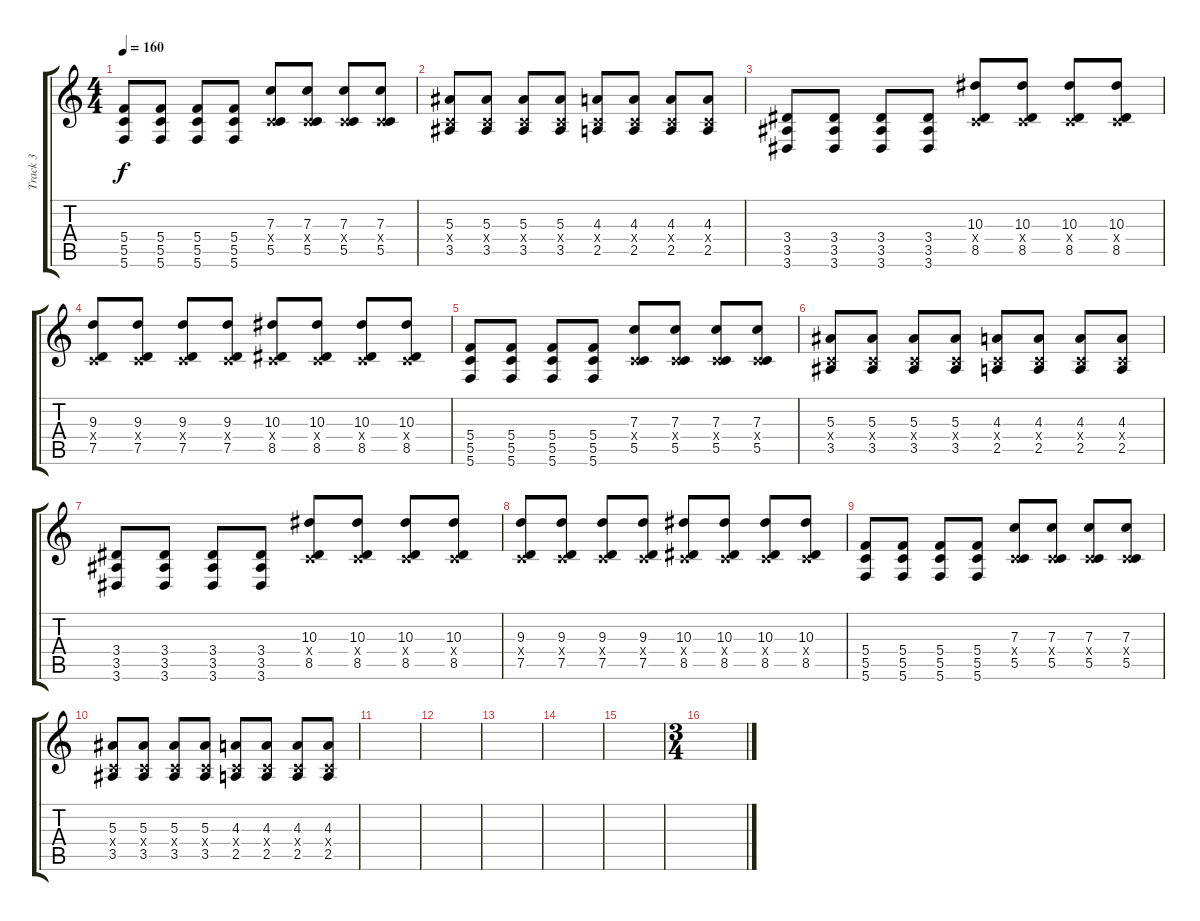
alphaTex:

\track ("Track 3" "Track 3") {instrument acousticguitarnylon}
\staff {score tabs}
\tuning (D4 A3 F3 C3 G2 C2) {hide}
\ts (4 4)
\tempo 160
\clef g2
\ks c
(5.4 5.5 5.6).8{dy f} (5.4 5.5 5.6).8 (5.4 5.5 5.6).8 (5.4 5.5 5.6).8 (7.3 0.4{x} 5.5).8 (7.3 0.4{x} 5.5).8 (7.3 0.4{x} 5.5).8 (7.3 0.4{x} 5.5).8 |
(5.3 0.4{x} 3.5).8 (5.3 0.4{x} 3.5).8 (5.3 0.4{x} 3.5).8 (5.3 0.4{x} 3.5).8 (4.3 0.4{x} 2.5).8 (4.3 0.4{x} 2.5).8 (4.3 0.4{x} 2.5).8 (4.3 0.4{x} 2.5).8 |
(3.4 3.5 3.6).8{instrument distortionguitar} (3.4 3.5 3.6).8 (3.4 3.5 3.6).8 (3.4 3.5 3.6).8 (10.3 0.4{x} 8.5).8 (10.3 0.4{x} 8.5).8 (10.3 0.4{x} 8.5).8 (10.3 0.4{x} 8.5).8 |
(9.3 0.4{x} 7.5).8 (9.3 0.4{x} 7.5).8 (9.3 0.4{x} 7.5).8 (9.3 0.4{x} 7.5).8 (10.3 0.4{x} 8.5).8 (10.3 0.4{x} 8.5).8 (10.3 0.4{x} 8.5).8 (10.3 0.4{x} 8.5).8 |
(5.4 5.5 5.6).8 (5.4 5.5 5.6).8 (5.4 5.5 5.6).8 (5.4 5.5 5.6).8 (7.3 0.4{x} 5.5).8 (7.3 0.4{x} 5.5).8 (7.3 0.4{x} 5.5).8 (7.3 0.4{x} 5.5).8 |
(5.3 0.4{x} 3.5).8 (5.3 0.4{x} 3.5).8 (5.3 0.4{x} 3.5).8 (5.3 0.4{x} 3.5).8 (4.3 0.4{x} 2.5).8 (4.3 0.4{x} 2.5).8 (4.3 0.4{x} 2.5).8 (4.3 0.4{x} 2.5).8 |
(3.4 3.5 3.6).8{instrument distortionguitar} (3.4 3.5 3.6).8 (3.4 3.5 3.6).8 (3.4 3.5 3.6).8 (10.3 0.4{x} 8.5).8 (10.3 0.4{x} 8.5).8 (10.3 0.4{x} 8.5).8 (10.3 0.4{x} 8.5).8 |
(9.3 0.4{x} 7.5).8 (9.3 0.4{x} 7.5).8 (9.3 0.4{x} 7.5).8 (9.3 0.4{x} 7.5).8 (10.3 0.4{x} 8.5).8 (10.3 0.4{x} 8.5).8 (10.3 0.4{x} 8.5).8 (10.3 0.4{x} 8.5).8 |
(5.4 5.5 5.6).8 (5.4 5.5 5.6).8 (5.4 5.5 5.6).8 (5.4 5.5 5.6).8 (7.3 0.4{x} 5.5).8 (7.3 0.4{x} 5.5).8 (7.3 0.4{x} 5.5).8 (7.3 0.4{x} 5.5).8 |
(5.3 0.4{x} 3.5).8 (5.3 0.4{x} 3.5).8 (5.3 0.4{x} 3.5).8 (5.3 0.4{x} 3.5).8 (4.3 0.4{x} 2.5).8 (4.3 0.4{x} 2.5).8 (4.3 0.4{x} 2.5).8 (4.3 0.4{x} 2.5).8 |
|
|
|
|
|
\ts (3 4)
